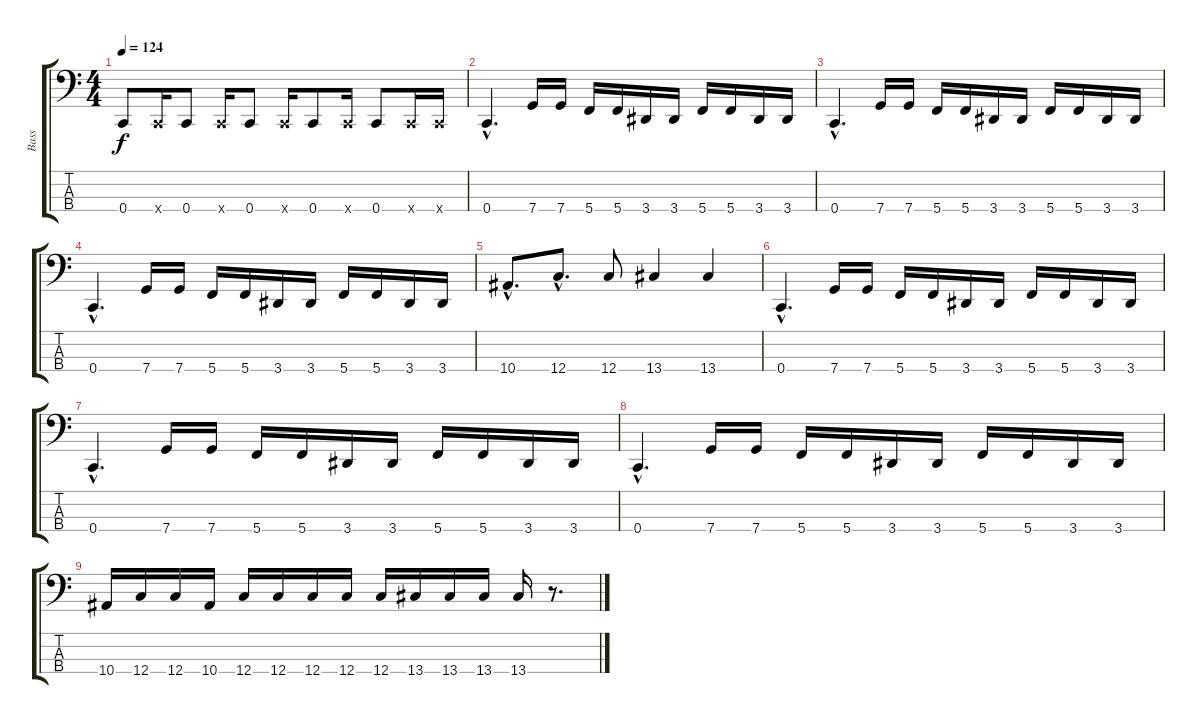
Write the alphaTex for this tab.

\track ("Bass" "Bass") {instrument electricbassfinger}
\staff {score tabs}
\tuning (F2 C2 G1 C1) {hide}
\ts (4 4)
\tempo 124
\clef f4
\ks c
0.4.8{dy f} 0.4{x}.16 0.4.8 0.4{x}.16 0.4.8 0.4{x}.16 0.4.8 0.4{x}.16 0.4.8 0.4{x}.16 0.4{x}.16 |
0.4{hac}.4{d} 7.4.16 7.4.16 5.4.16 5.4.16 3.4.16 3.4.16 5.4.16 5.4.16 3.4.16 3.4.16 |
0.4{hac}.4{d} 7.4.16 7.4.16 5.4.16 5.4.16 3.4.16 3.4.16 5.4.16 5.4.16 3.4.16 3.4.16 |
0.4{hac}.4{d} 7.4.16 7.4.16 5.4.16 5.4.16 3.4.16 3.4.16 5.4.16 5.4.16 3.4.16 3.4.16 |
10.4{hac}.8{d} 12.4{hac}.8{d} 12.4.8 13.4.4 13.4.4 |
0.4{hac}.4{d} 7.4.16 7.4.16 5.4.16 5.4.16 3.4.16 3.4.16 5.4.16 5.4.16 3.4.16 3.4.16 |
0.4{hac}.4{d} 7.4.16 7.4.16 5.4.16 5.4.16 3.4.16 3.4.16 5.4.16 5.4.16 3.4.16 3.4.16 |
0.4{hac}.4{d} 7.4.16 7.4.16 5.4.16 5.4.16 3.4.16 3.4.16 5.4.16 5.4.16 3.4.16 3.4.16 |
10.4.16 12.4.16 12.4.16 10.4.16 12.4.16 12.4.16 12.4.16 12.4.16 12.4.16 13.4.16 13.4.16 13.4.16 13.4.16 r.8{d}
